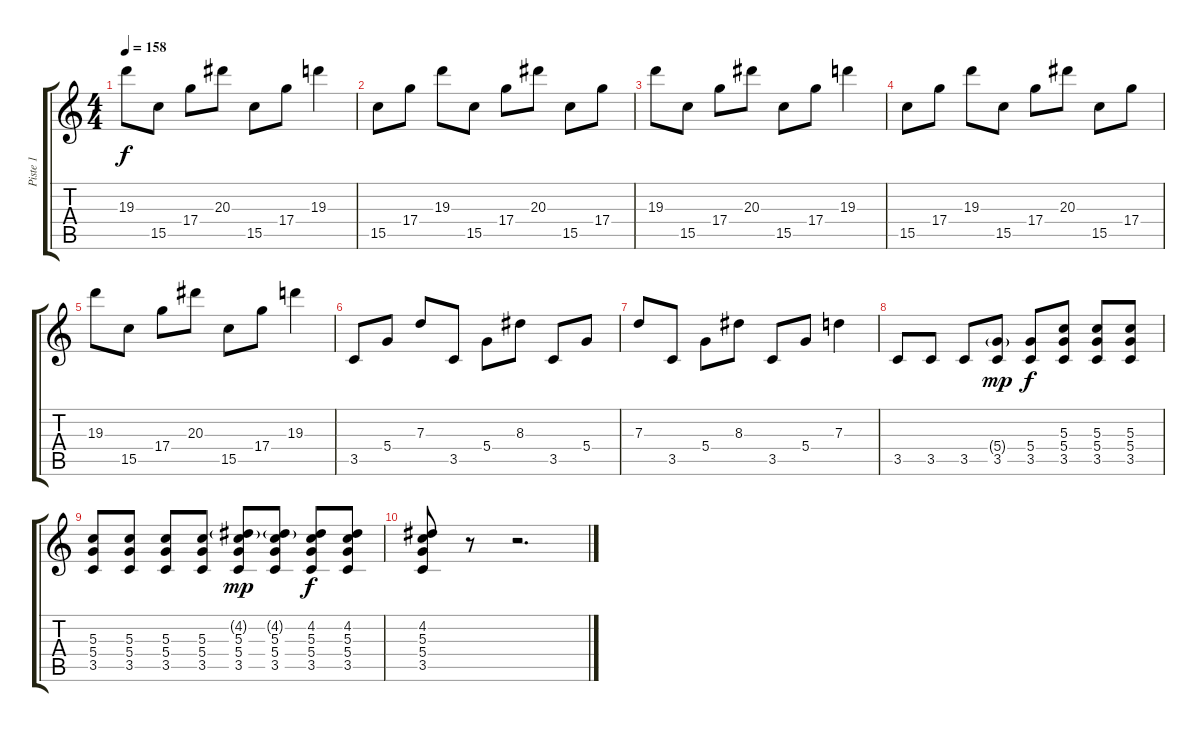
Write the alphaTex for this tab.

\track ("Piste 1" "Piste 1") {instrument distortionguitar}
\staff {score tabs}
\tuning (E4 B3 G3 D3 A2 E2) {hide}
\ts (4 4)
\tempo 158
\clef g2
\ks c
19.3.8{dy f} 15.5.8 17.4.8 20.3.8 15.5.8 17.4.8 19.3.4 |
15.5.8 17.4.8 19.3.8 15.5.8 17.4.8 20.3.8 15.5.8 17.4.8 |
19.3.8 15.5.8 17.4.8 20.3.8 15.5.8 17.4.8 19.3.4 |
15.5.8 17.4.8 19.3.8 15.5.8 17.4.8 20.3.8 15.5.8 17.4.8 |
19.3.8 15.5.8 17.4.8 20.3.8 15.5.8 17.4.8 19.3.4 |
3.5.8 5.4.8 7.3.8 3.5.8 5.4.8 8.3.8 3.5.8 5.4.8 |
7.3.8 3.5.8 5.4.8 8.3.8 3.5.8 5.4.8 7.3.4 |
3.5.8 3.5.8 3.5.8 (5.4{g} 3.5).8{dy mp} (5.4 3.5).8{dy f} (5.3 5.4 3.5).8 (5.3 5.4 3.5).8 (5.3 5.4 3.5).8 |
(5.3 5.4 3.5).8 (5.3 5.4 3.5).8 (5.3 5.4 3.5).8 (5.3 5.4 3.5).8 (4.2{g} 5.3 5.4 3.5).8{dy mp} (4.2{g} 5.3 5.4 3.5).8 (4.2 5.3 5.4 3.5).8{dy f} (4.2 5.3 5.4 3.5).8 |
(4.2 5.3 5.4 3.5).8 r.8 r.2{d}
